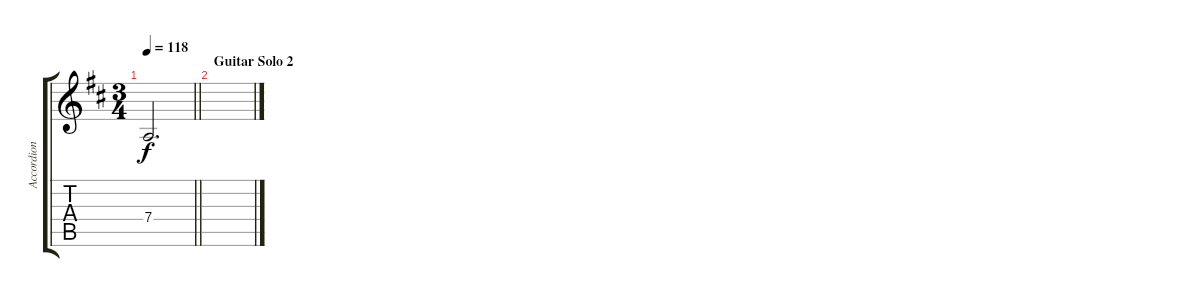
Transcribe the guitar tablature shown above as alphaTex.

\track ("Accordion" "Accordion") {instrument accordion}
\staff {score tabs}
\tuning (E4 B3 G3 D3 A2 E2) {hide}
\ts (3 4)
\tempo 118
\clef g2
\barLineRight lightlight
\ks d
7.4{t}.2{d dy f} |
\section ("" "Guitar Solo 2")
